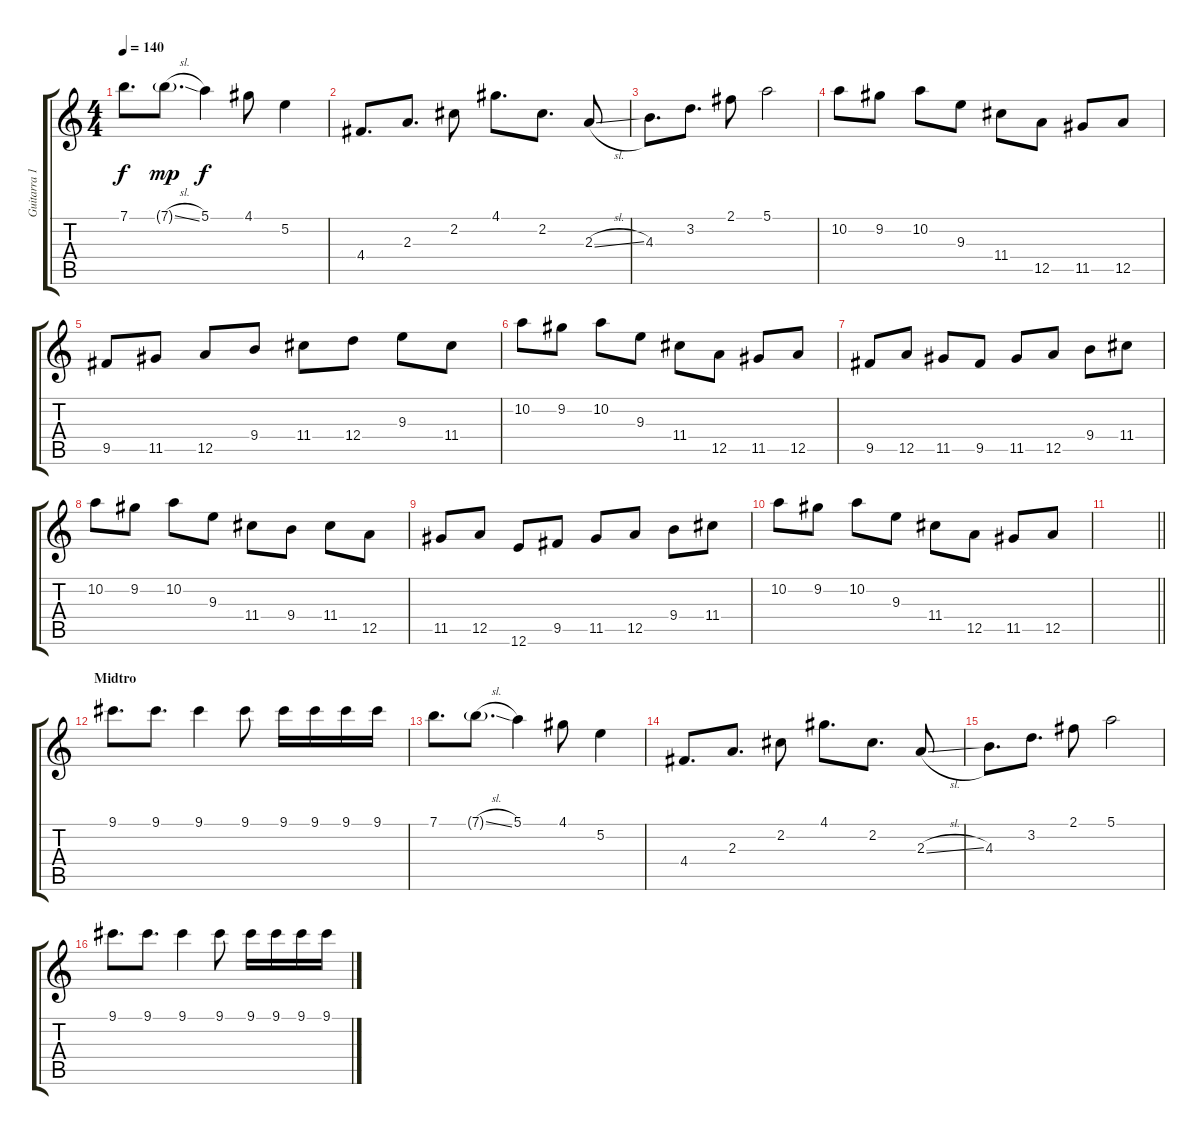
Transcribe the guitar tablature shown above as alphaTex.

\track ("Guitarra 1" "Guitarra 1") {instrument distortionguitar}
\staff {score tabs}
\tuning (E4 B3 G3 D3 A2 E2) {hide}
\ts (4 4)
\tempo 140
\clef g2
\ks c
7.1.8{d dy f} 7.1{sl g}.8{d dy mp} 5.1.4{dy f} 4.1.8 5.2.4 |
4.4.8{d} 2.3.8{d} 2.2.8 4.1.8{d} 2.2.8{d} 2.3{sl}.8 |
4.3.8{d} 3.2.8{d} 2.1.8 5.1.2 |
10.2.8 9.2.8 10.2.8 9.3.8 11.4.8 12.5.8 11.5.8 12.5.8 |
9.5.8 11.5.8 12.5.8 9.4.8 11.4.8 12.4.8 9.3.8 11.4.8 |
10.2.8 9.2.8 10.2.8 9.3.8 11.4.8 12.5.8 11.5.8 12.5.8 |
9.5.8 12.5.8 11.5.8 9.5.8 11.5.8 12.5.8 9.4.8 11.4.8 |
10.2.8 9.2.8 10.2.8 9.3.8 11.4.8 9.4.8 11.4.8 12.5.8 |
11.5.8 12.5.8 12.6.8 9.5.8 11.5.8 12.5.8 9.4.8 11.4.8 |
10.2.8 9.2.8 10.2.8 9.3.8 11.4.8 12.5.8 11.5.8 12.5.8 |
\barLineRight lightlight
|
\section ("" "Midtro")
9.1.8{d} 9.1.8{d} 9.1.4 9.1.8 9.1.16 9.1.16 9.1.16 9.1.16 |
7.1.8{d} 7.1{sl g}.8{d} 5.1.4 4.1.8 5.2.4 |
4.4.8{d} 2.3.8{d} 2.2.8 4.1.8{d} 2.2.8{d} 2.3{sl}.8 |
4.3.8{d} 3.2.8{d} 2.1.8 5.1.2 |
9.1.8{d} 9.1.8{d} 9.1.4 9.1.8 9.1.16 9.1.16 9.1.16 9.1.16
